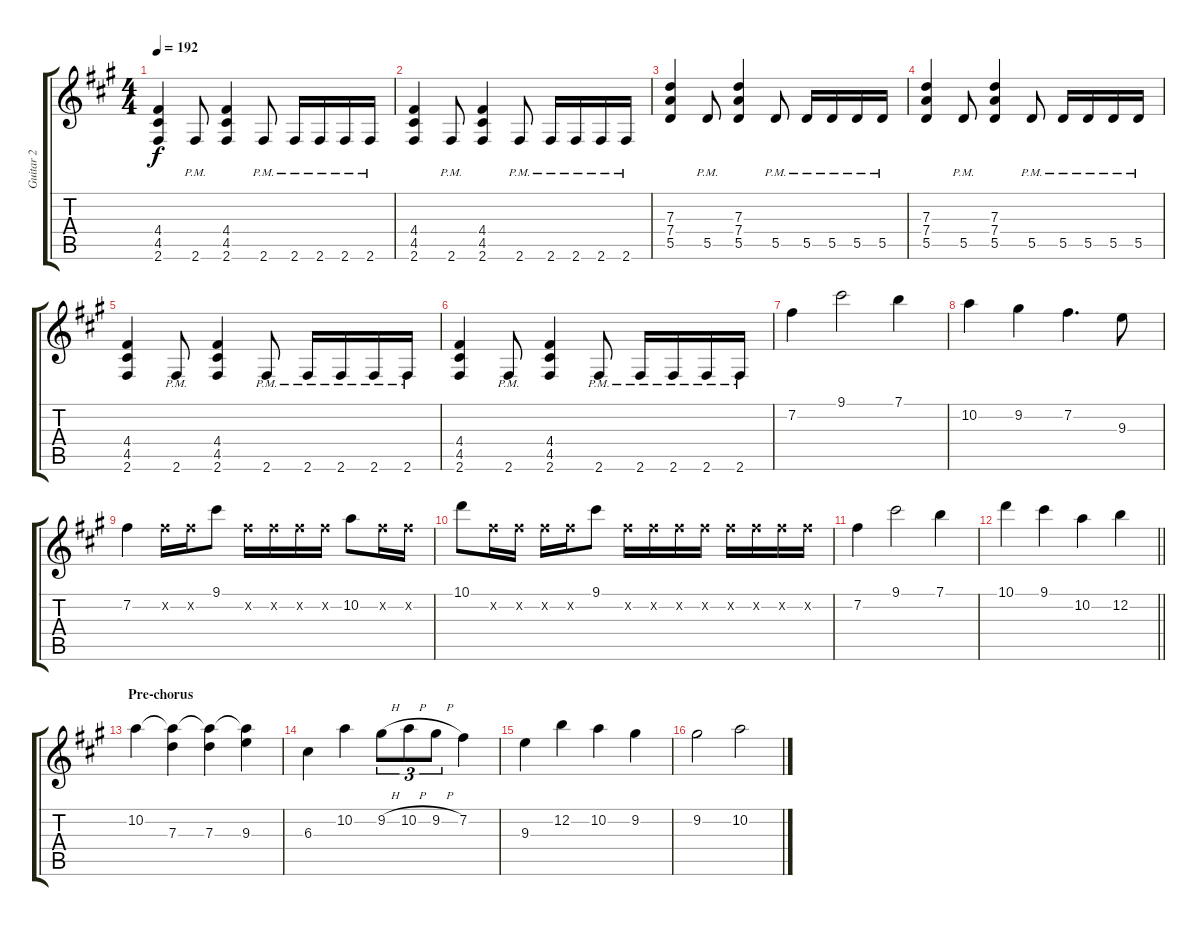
\track ("Guitar 2" "Guitar 2") {instrument distortionguitar}
\staff {score tabs}
\tuning (E4 B3 G3 D3 A2 E2) {hide}
\ts (4 4)
\tempo 192
\clef g2
\ks f#minor
(4.4 4.5 2.6).4{dy f} 2.6{pm}.8 (4.4 4.5 2.6).4 2.6{pm}.8 2.6{pm}.16 2.6{pm}.16 2.6{pm}.16 2.6{pm}.16 |
(4.4 4.5 2.6).4 2.6{pm}.8 (4.4 4.5 2.6).4 2.6{pm}.8 2.6{pm}.16 2.6{pm}.16 2.6{pm}.16 2.6{pm}.16 |
(7.3 7.4 5.5).4 5.5{pm}.8 (7.3 7.4 5.5).4 5.5{pm}.8 5.5{pm}.16 5.5{pm}.16 5.5{pm}.16 5.5{pm}.16 |
(7.3 7.4 5.5).4 5.5{pm}.8 (7.3 7.4 5.5).4 5.5{pm}.8 5.5{pm}.16 5.5{pm}.16 5.5{pm}.16 5.5{pm}.16 |
(4.4 4.5 2.6).4 2.6{pm}.8 (4.4 4.5 2.6).4 2.6{pm}.8 2.6{pm}.16 2.6{pm}.16 2.6{pm}.16 2.6{pm}.16 |
(4.4 4.5 2.6).4 2.6{pm}.8 (4.4 4.5 2.6).4 2.6{pm}.8 2.6{pm}.16 2.6{pm}.16 2.6{pm}.16 2.6{pm}.16 |
7.2.4{volume 16} 9.1.2 7.1.4 |
10.2.4 9.2.4 7.2.4{d} 9.3.8 |
7.2.4 7.2{x}.16 7.2{x}.16 9.1.8 7.2{x}.16 7.2{x}.16 7.2{x}.16 7.2{x}.16 10.2.8 7.2{x}.16 7.2{x}.16 |
10.1.8 7.2{x}.16 7.2{x}.16 7.2{x}.16 7.2{x}.16 9.1.8 7.2{x}.16 7.2{x}.16 7.2{x}.16 7.2{x}.16 7.2{x}.16 7.2{x}.16 7.2{x}.16 7.2{x}.16 |
7.2.4 9.1.2 7.1.4 |
\barLineRight lightlight
10.1.4 9.1.4 10.2.4 12.2.4 |
\section ("" "Pre-chorus")
10.2.4 (10.2{t} 7.3).4 (10.2{t} 7.3).4 (10.2{t} 9.3).4 |
6.3.4 10.2.4 9.2{h}.8{tu (3 2)} 10.2{h}.8{tu (3 2)} 9.2{h}.8{tu (3 2)} 7.2.4 |
9.3.4 12.2.4 10.2.4 9.2.4 |
9.2.2 10.2.2
